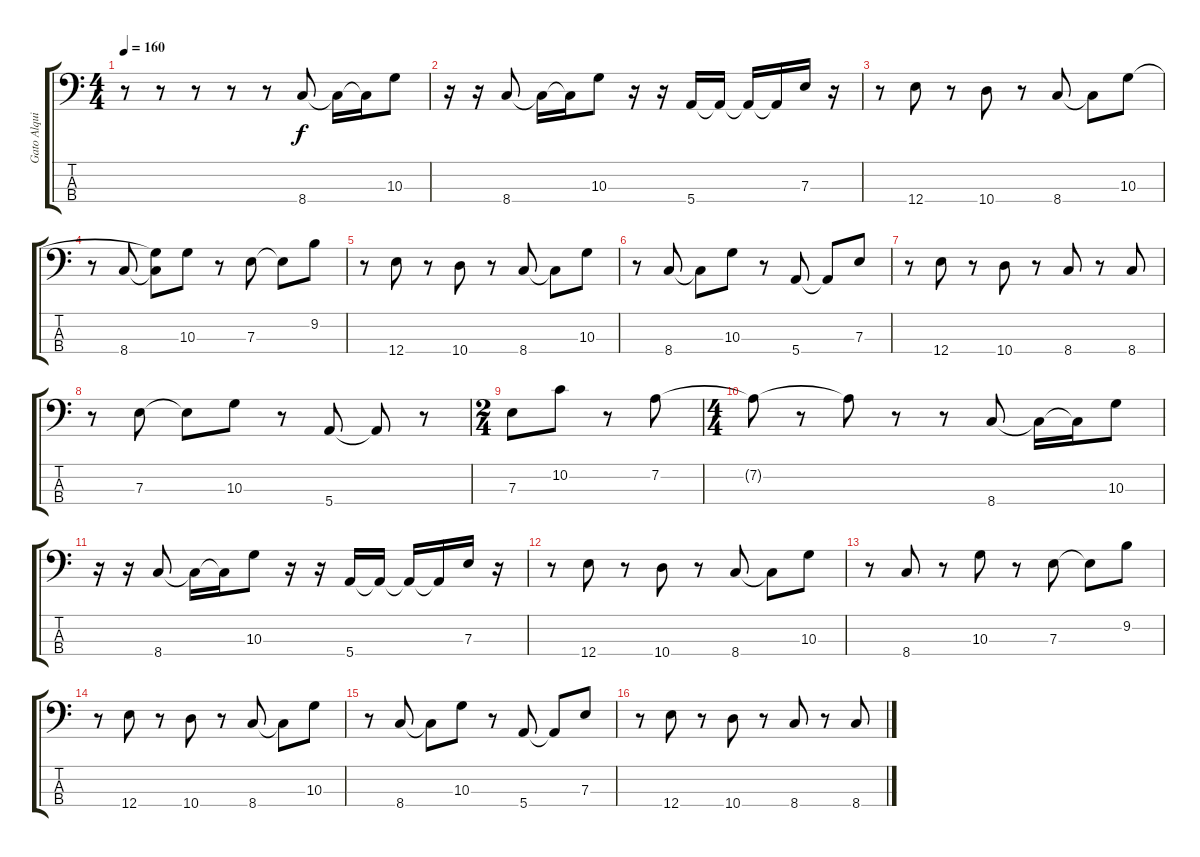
\track ("Gato Alquinta" "Gato Alqui") {instrument electricbassfinger}
\staff {score tabs}
\tuning (G2 D2 A1 E1) {hide}
\ts (4 4)
\tempo 160
\clef f4
\ks c
r.8{dy f instrument electricbassfinger} r.8 r.8 r.8 r.8 8.4.8 8.4{t}.16 8.4{t}.16 10.3.8 |
r.16 r.16 8.4.8 8.4{t}.16 8.4{t}.16 10.3.8 r.16 r.16 5.4.16 5.4{t}.16 5.4{t}.16 5.4{t}.16 7.3.16 r.16 |
r.8 12.4.8 r.8 10.4.8 r.8 8.4.8 8.4{t}.8 10.3.8 |
r.8 8.4.8 (10.3{t} 8.4{t}).8 10.3.8 r.8 7.3.8 7.3{t}.8 9.2.8 |
r.8 12.4.8 r.8 10.4.8 r.8 8.4.8 8.4{t}.8 10.3.8 |
r.8 8.4.8 8.4{t}.8 10.3.8 r.8 5.4.8 5.4{t}.8 7.3.8 |
r.8 12.4.8 r.8 10.4.8 r.8 8.4.8 r.8 8.4.8 |
r.8 7.3.8 7.3{t}.8 10.3.8 r.8 5.4.8 5.4{t}.8 r.8 |
\ts (2 4)
7.3.8 10.2.8 r.8 7.2.8 |
\ts (4 4)
7.2{t}.8 r.8 7.2{t}.8 r.8 r.8 8.4.8 8.4{t}.16 8.4{t}.16 10.3.8 |
r.16 r.16 8.4.8 8.4{t}.16 8.4{t}.16 10.3.8 r.16 r.16 5.4.16 5.4{t}.16 5.4{t}.16 5.4{t}.16 7.3.16 r.16 |
r.8 12.4.8 r.8 10.4.8 r.8 8.4.8 8.4{t}.8 10.3.8 |
r.8 8.4.8 r.8 10.3.8 r.8 7.3.8 7.3{t}.8 9.2.8 |
r.8 12.4.8 r.8 10.4.8 r.8 8.4.8 8.4{t}.8 10.3.8 |
r.8 8.4.8 8.4{t}.8 10.3.8 r.8 5.4.8 5.4{t}.8 7.3.8 |
r.8 12.4.8 r.8 10.4.8 r.8 8.4.8 r.8 8.4.8
